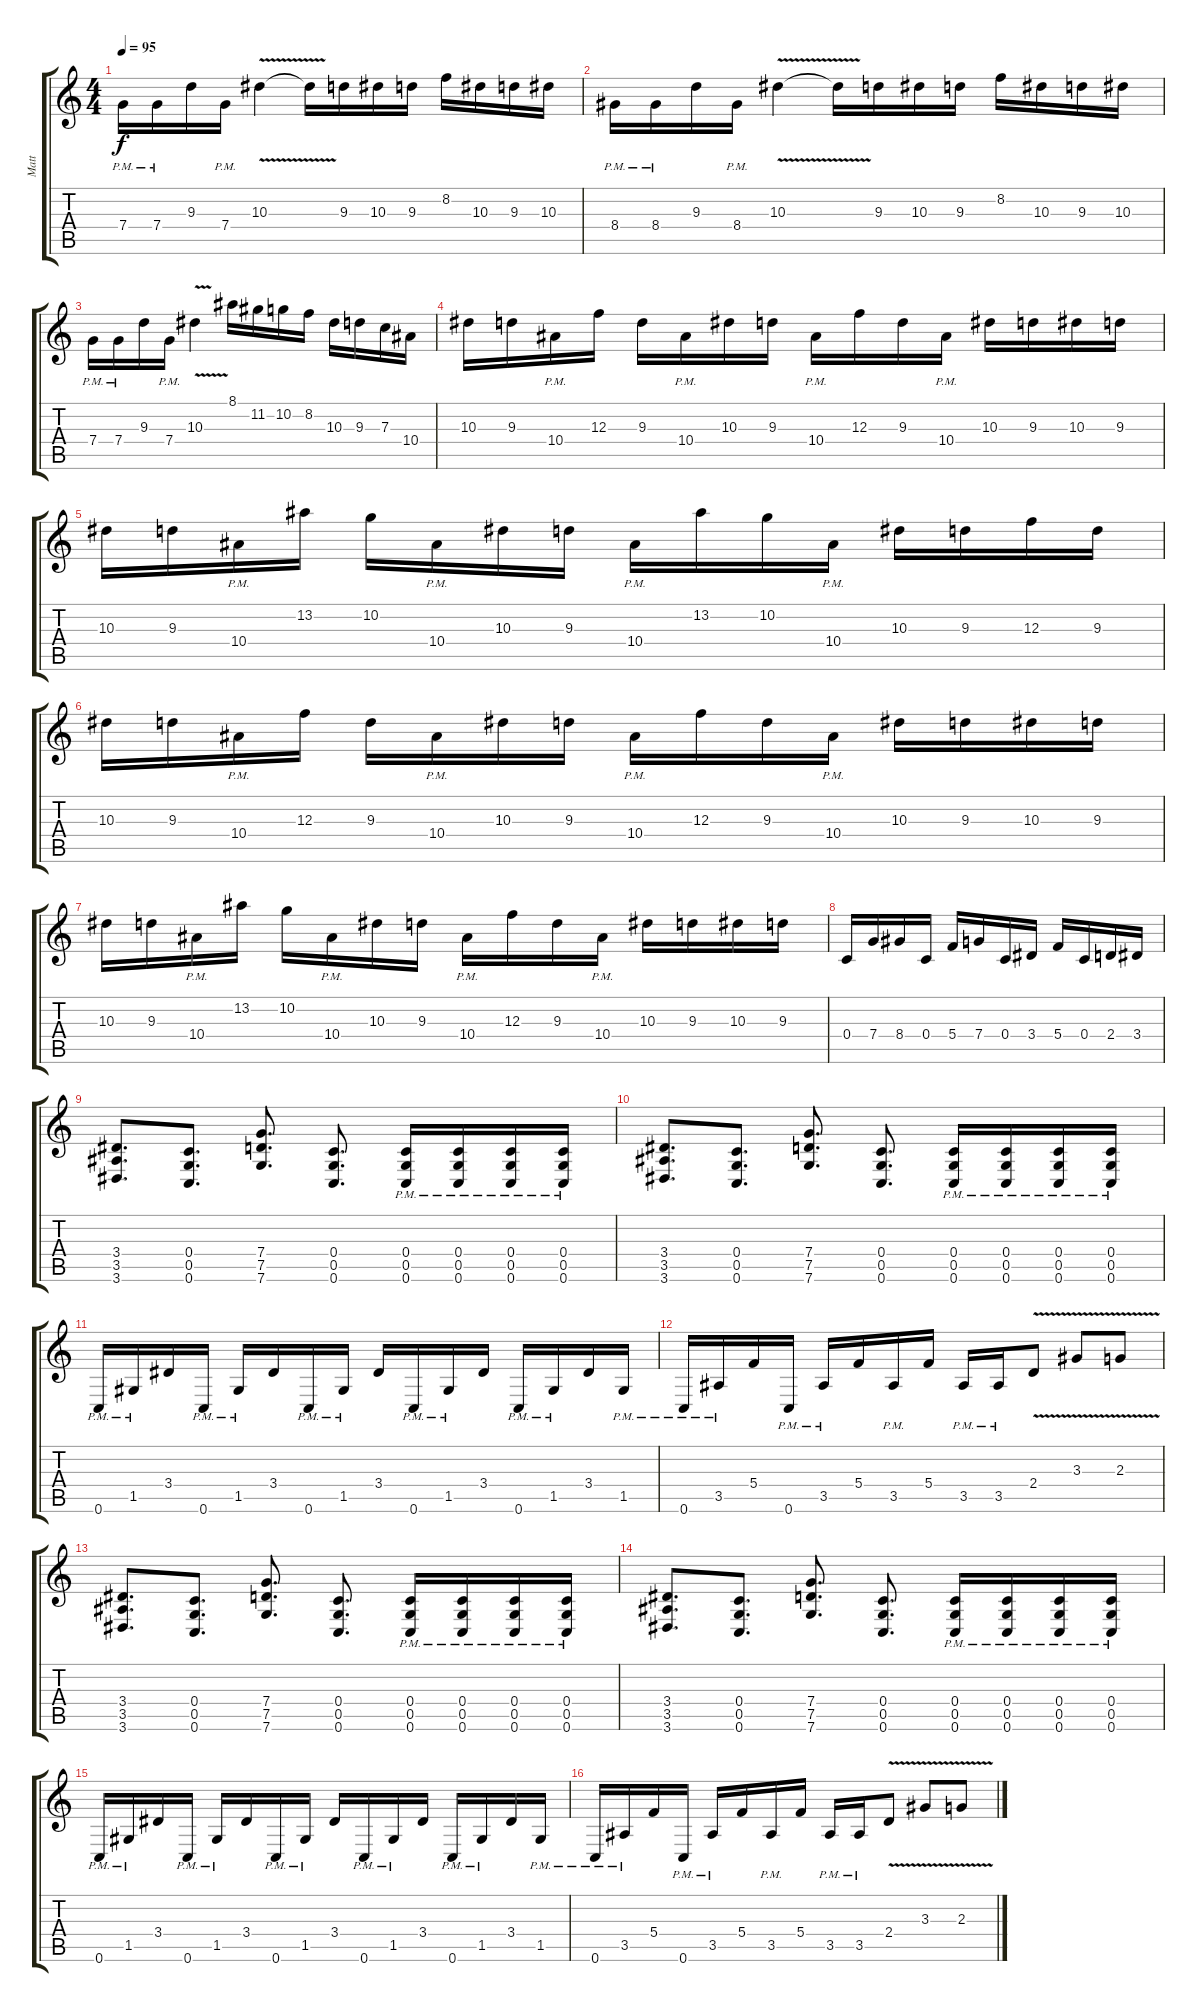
\track ("Matt" "Matt") {instrument distortionguitar}
\staff {score tabs}
\tuning (D4 A3 F3 C3 G2 C2) {hide}
\ts (4 4)
\tempo 95
\clef g2
\ks c
7.4{pm}.16{dy f} 7.4{pm}.16 9.3.16 7.4{pm}.16 10.3{v}.4 10.3{t}.16 9.3.16 10.3.16 9.3.16 8.2.16 10.3.16 9.3.16 10.3.16 |
8.4{pm}.16 8.4{pm}.16 9.3.16 8.4{pm}.16 10.3{v}.4 10.3{t}.16 9.3.16 10.3.16 9.3.16 8.2.16 10.3.16 9.3.16 10.3.16 |
7.4{pm}.16 7.4{pm}.16 9.3.16 7.4{pm}.16 10.3{v}.4 8.1.16 11.2.16 10.2.16 8.2.16 10.3.16 9.3.16 7.3.16 10.4.16 |
10.3.16 9.3.16 10.4{pm}.16 12.3.16 9.3.16 10.4{pm}.16 10.3.16 9.3.16 10.4{pm}.16 12.3.16 9.3.16 10.4{pm}.16 10.3.16 9.3.16 10.3.16 9.3.16 |
10.3.16 9.3.16 10.4{pm}.16 13.2.16 10.2.16 10.4{pm}.16 10.3.16 9.3.16 10.4{pm}.16 13.2.16 10.2.16 10.4{pm}.16 10.3.16 9.3.16 12.3.16 9.3.16 |
10.3.16 9.3.16 10.4{pm}.16 12.3.16 9.3.16 10.4{pm}.16 10.3.16 9.3.16 10.4{pm}.16 12.3.16 9.3.16 10.4{pm}.16 10.3.16 9.3.16 10.3.16 9.3.16 |
10.3.16 9.3.16 10.4{pm}.16 13.2.16 10.2.16 10.4{pm}.16 10.3.16 9.3.16 10.4{pm}.16 12.3.16 9.3.16 10.4{pm}.16 10.3.16 9.3.16 10.3.16 9.3.16 |
0.4.16{volume 9 balance 0} 7.4.16 8.4.16 0.4.16 5.4.16 7.4.16 0.4.16 3.4.16 5.4.16 0.4.16 2.4.16 3.4.16 |
(3.4 3.5 3.6).8{d} (0.4 0.5 0.6).8{d} (7.4 7.5 7.6).8{d} (0.4 0.5 0.6).8{d} (0.4{pm} 0.5{pm} 0.6{pm}).16 (0.4{pm} 0.5{pm} 0.6{pm}).16 (0.4{pm} 0.5{pm} 0.6{pm}).16 (0.4{pm} 0.5{pm} 0.6{pm}).16 |
(3.4 3.5 3.6).8{d} (0.4 0.5 0.6).8{d} (7.4 7.5 7.6).8{d} (0.4 0.5 0.6).8{d} (0.4{pm} 0.5{pm} 0.6{pm}).16 (0.4{pm} 0.5{pm} 0.6{pm}).16 (0.4{pm} 0.5{pm} 0.6{pm}).16 (0.4{pm} 0.5{pm} 0.6{pm}).16 |
0.6{pm}.16 1.5{pm}.16 3.4.16 0.6{pm}.16 1.5{pm}.16 3.4.16 0.6{pm}.16 1.5{pm}.16 3.4.16 0.6{pm}.16 1.5{pm}.16 3.4.16 0.6{pm}.16 1.5{pm}.16 3.4.16 1.5{pm}.16 |
0.6{pm}.16 3.5{pm}.16 5.4.16 0.6{pm}.16 3.5{pm}.16 5.4.16 3.5{pm}.16 5.4.16 3.5{pm}.16 3.5{pm}.16 2.4{v}.8 3.3{v}.8 2.3{v}.8 |
(3.4 3.5 3.6).8{d} (0.4 0.5 0.6).8{d} (7.4 7.5 7.6).8{d} (0.4 0.5 0.6).8{d} (0.4{pm} 0.5{pm} 0.6{pm}).16 (0.4{pm} 0.5{pm} 0.6{pm}).16 (0.4{pm} 0.5{pm} 0.6{pm}).16 (0.4{pm} 0.5{pm} 0.6{pm}).16 |
(3.4 3.5 3.6).8{d} (0.4 0.5 0.6).8{d} (7.4 7.5 7.6).8{d} (0.4 0.5 0.6).8{d} (0.4{pm} 0.5{pm} 0.6{pm}).16 (0.4{pm} 0.5{pm} 0.6{pm}).16 (0.4{pm} 0.5{pm} 0.6{pm}).16 (0.4{pm} 0.5{pm} 0.6{pm}).16 |
0.6{pm}.16 1.5{pm}.16 3.4.16 0.6{pm}.16 1.5{pm}.16 3.4.16 0.6{pm}.16 1.5{pm}.16 3.4.16 0.6{pm}.16 1.5{pm}.16 3.4.16 0.6{pm}.16 1.5{pm}.16 3.4.16 1.5{pm}.16 |
0.6{pm}.16 3.5{pm}.16 5.4.16 0.6{pm}.16 3.5{pm}.16 5.4.16 3.5{pm}.16 5.4.16 3.5{pm}.16 3.5{pm}.16 2.4{v}.8 3.3{v}.8 2.3{v}.8
